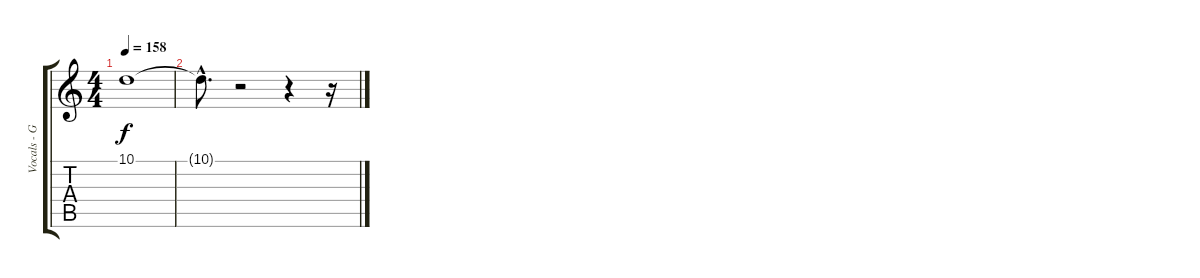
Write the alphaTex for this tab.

\track ("Vocals - Greg Graffin" "Vocals - G") {instrument voiceoohs}
\staff {score tabs}
\tuning (E4 B3 G3 D3 A2 E2) {hide}
\ts (4 4)
\tempo 158
\clef g2
\ks c
10.1{t}.1{dy f} |
10.1{hac t}.8{d} r.2 r.4 r.16
